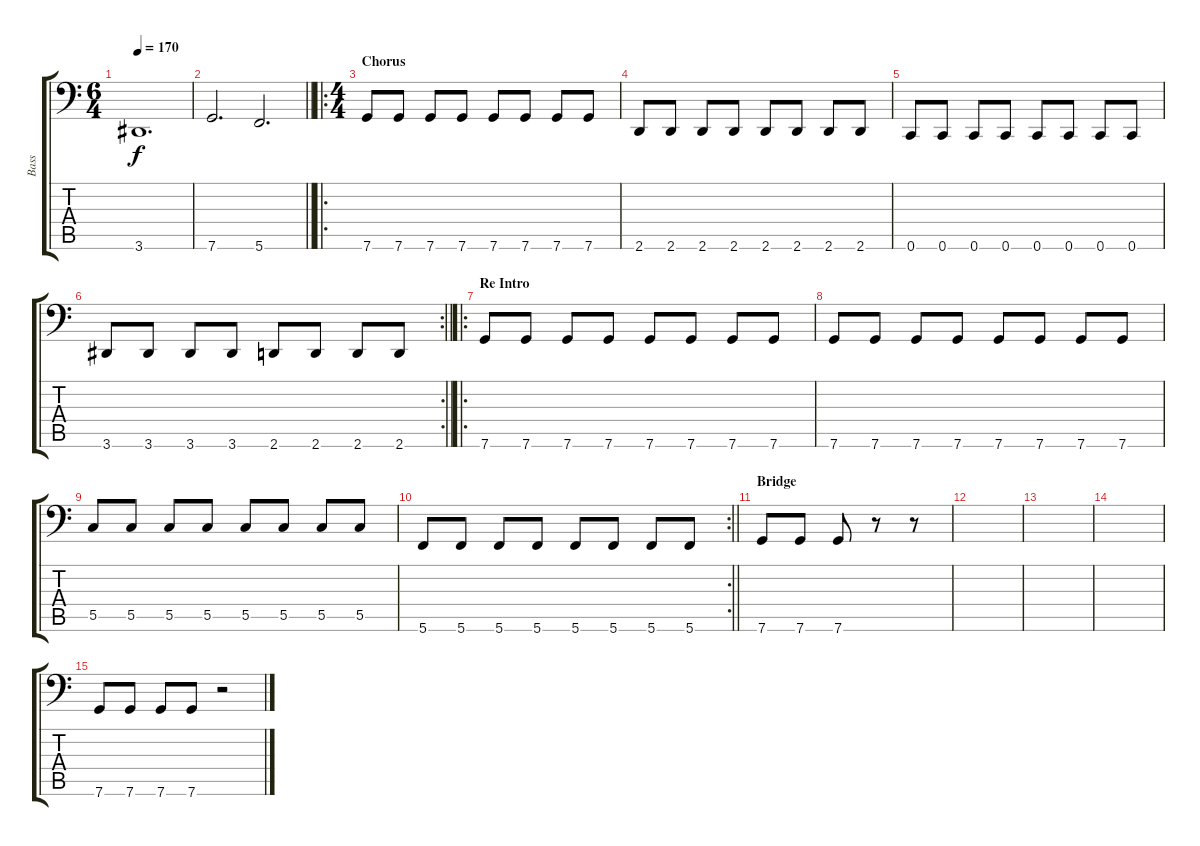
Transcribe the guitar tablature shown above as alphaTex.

\track ("Bass" "Bass") {instrument electricbasspick}
\staff {score tabs}
\tuning (D3 A2 F2 C2 G1 C1) {hide}
\ts (6 4)
\tempo 170
\clef f4
\ks c
3.6.1{d dy f} |
\barLineRight lightlight
7.6.2{d} 5.6.2{d} |
\ro
\ts (4 4)
\section ("" "Chorus")
7.6.8 7.6.8 7.6.8 7.6.8 7.6.8 7.6.8 7.6.8 7.6.8 |
2.6.8 2.6.8 2.6.8 2.6.8 2.6.8 2.6.8 2.6.8 2.6.8 |
0.6.8 0.6.8 0.6.8 0.6.8 0.6.8 0.6.8 0.6.8 0.6.8 |
\rc 2
\barLineRight lightlight
3.6.8 3.6.8 3.6.8 3.6.8 2.6.8 2.6.8 2.6.8 2.6.8 |
\ro
\section ("" "Re Intro")
7.6.8 7.6.8 7.6.8 7.6.8 7.6.8 7.6.8 7.6.8 7.6.8 |
7.6.8 7.6.8 7.6.8 7.6.8 7.6.8 7.6.8 7.6.8 7.6.8 |
5.5.8 5.5.8 5.5.8 5.5.8 5.5.8 5.5.8 5.5.8 5.5.8 |
\rc 2
\barLineRight lightlight
5.6.8 5.6.8 5.6.8 5.6.8 5.6.8 5.6.8 5.6.8 5.6.8 |
\section ("" "Bridge")
7.6.8 7.6.8 7.6.8 r.8 r.8 |
|
|
|
7.6.8 7.6.8 7.6.8 7.6.8 r.2
